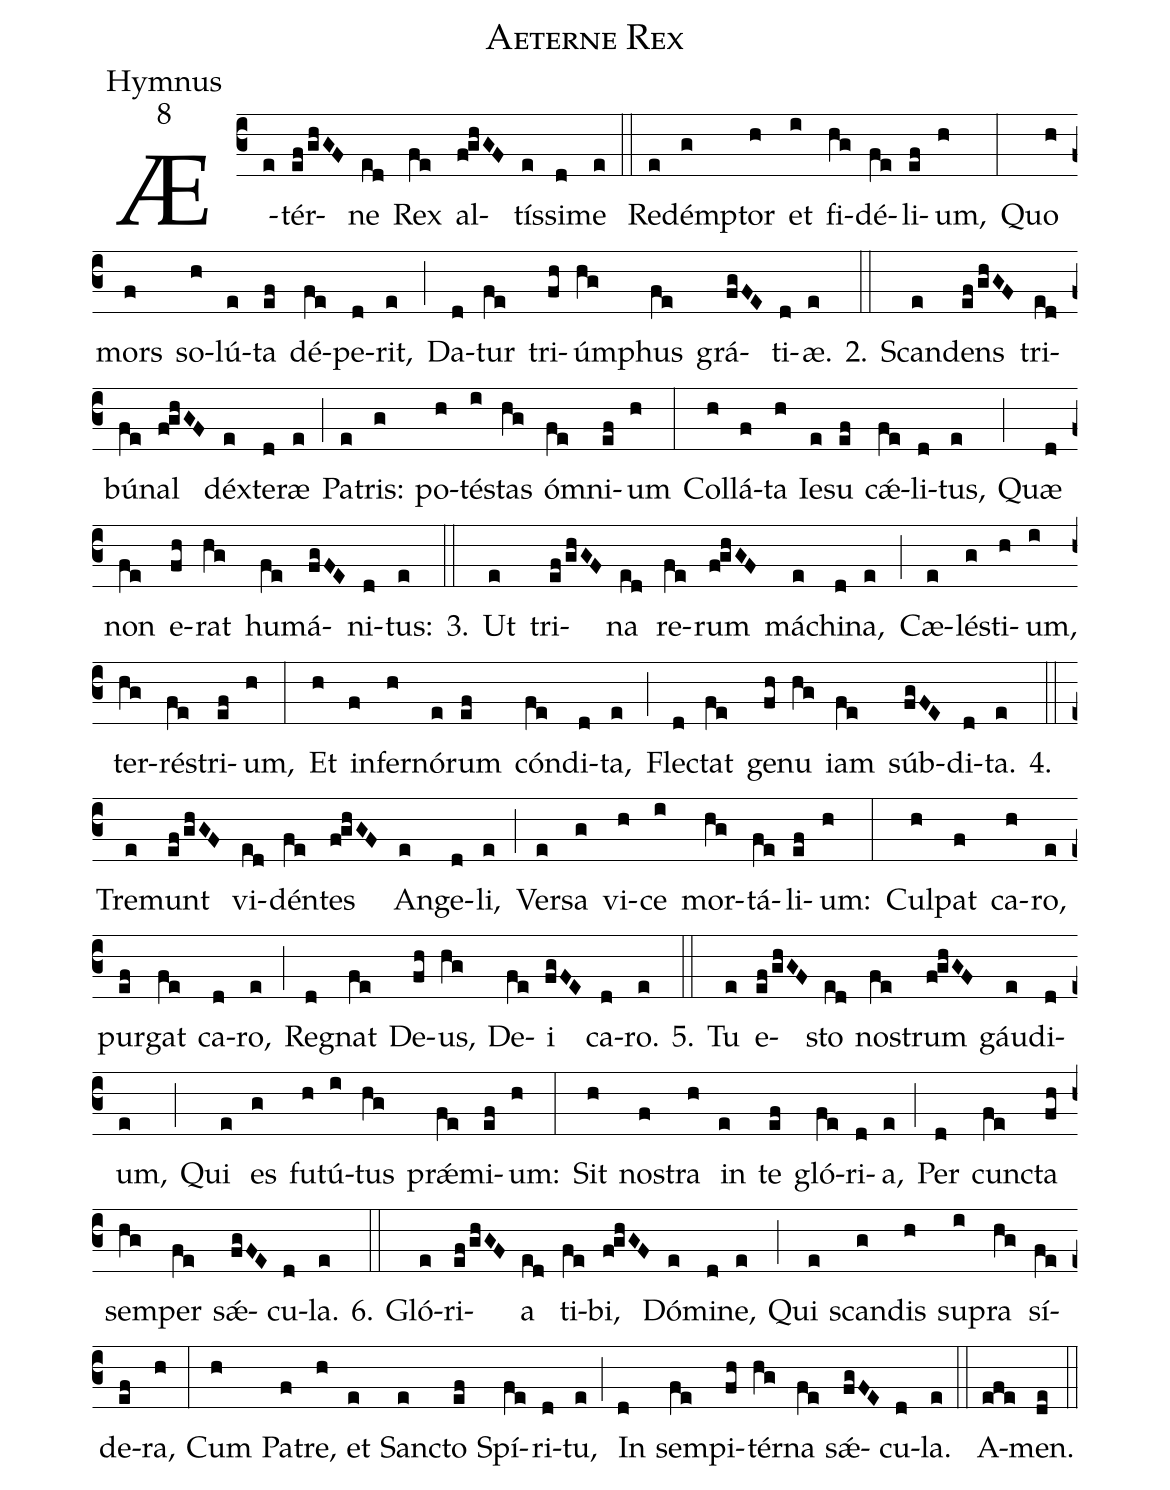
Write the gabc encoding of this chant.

name:Aeterne Rex;
office-part:Hymnus;
mode:8;
%%
(c3) Æ(e)tér(ef/ghGF)ne(ed) Rex(fe) al(f!ghGF)tís(e)si(d)me(e) (::)
Re(e)démp(g)tor(h) et(i) fi(hg)dé(fe)li(ef)um,(h) (:)
Quo(h) mors(f) so(h)lú(e)ta(ef) dé(fe)pe(d)rit,(e) (;) Da(d)tur(fe) tri(fh)úm(hg)phus(fe) grá(fgFE)ti(d)æ.(e) 2.(::) Scan(e)dens(ef/ghGF) tri(ed)bú(fe)nal(f!ghGF) déx(e)te(d)ræ(e) (;) Pa(e)tris:(g) po(h)té(i)stas(hg) ó(fe)mni(ef)um(h) (:)
Col(h)lá(f)ta(h) Ie(e)su(ef) c{<sp>'ae</sp>}(fe)li(d)tus,(e) (;) Quæ(d) non(fe) e(fh)rat(hg) hu(fe)má(fgFE)ni(d)tus:(e) 3.(::) Ut(e) tri(ef/ghGF)na(ed) re(fe)rum(f!ghGF) má(e)chi(d)na,(e) (;) Cæ(e)lé(g)sti(h)um,(i) ter(hg)ré(fe)stri(ef)um,(h) (:)
Et(h) in(f)fer(h)nó(e)rum(ef) cón(fe)di(d)ta,(e) (;) Fle(d)ctat(fe) ge(fh)nu(hg) iam(fe) súb(fgFE)di(d)ta.(e) 4.(::) Tre(e)munt(ef/ghGF) vi(ed)dén(fe)tes(f!ghGF) An(e)ge(d)li,(e) (;) Ver(e)sa(g) vi(h)ce(i) mor(hg)tá(fe)li(ef)um:(h) (:)
Cul(h)pat(f) ca(h)ro,(e) pur(ef)gat(fe) ca(d)ro,(e) (;) Re(d)gnat(fe) De(fh)us,(hg) De(fe)i(fgFE) ca(d)ro.(e) 5.(::) Tu(e) e(ef/ghGF)sto(ed) no(fe)strum(f!ghGF) gáu(e)di(d)um,(e) (;) Qui(e) es(g) fu(h)tú(i)tus(hg) pr{<sp>'ae</sp>}(fe)mi(ef)um:(h) (:)
Sit(h) no(f)stra(h) in(e) te(ef) gló(fe)ri(d)a,(e) (;) Per(d) cun(fe)cta(fh) sem(hg)per(fe) s{<sp>'ae</sp>}(fgFE)cu(d)la.(e) 6.(::) Gló(e)ri(ef/ghGF)a(ed) ti(fe)bi,(f!ghGF) Dó(e)mi(d)ne,(e) (;) Qui(e) scan(g)dis(h) su(i)pra(hg) sí(fe)de(ef)ra,(h) (:)
Cum(h) Pa(f)tre,(h) et(e) San(e)cto(ef) Spí(fe)ri(d)tu,(e) (;) In(d) sem(fe)pi(fh)tér(hg)na(fe) s{<sp>'ae</sp>}(fgFE)cu(d)la.(e) (::)
A(efe)men.(de) (::)
